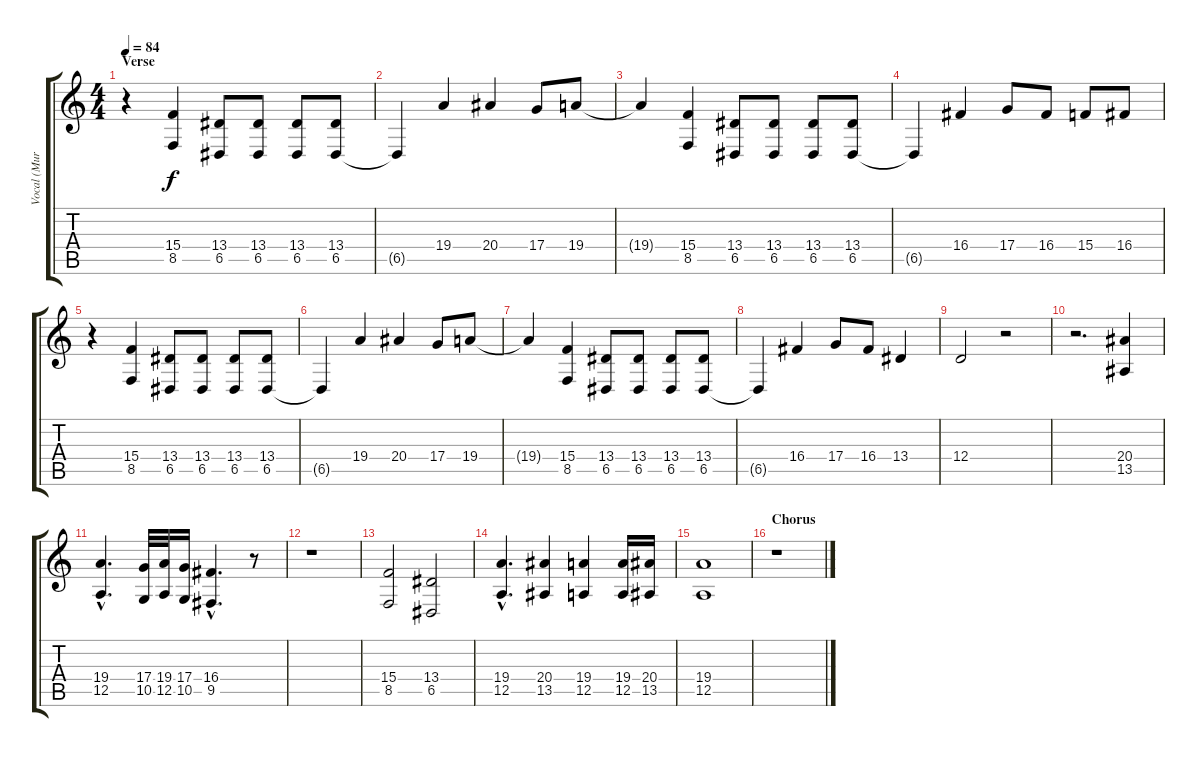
\track ("Vocal (Murat)" "Vocal (Mur") {instrument lead2sawtooth}
\staff {score tabs}
\tuning (E4 B3 G3 D3 A2 E2) {hide}
\ts (4 4)
\section ("" "Verse")
\tempo 84
\clef g2
\ks c
r.4{dy f} (15.4 8.5).4 (13.4 6.5).8 (13.4 6.5).8 (13.4 6.5).8 (13.4 6.5).8 |
6.5{t}.4 19.4.4 20.4.4 17.4.8 19.4.8 |
19.4{t}.4 (15.4 8.5).4 (13.4 6.5).8 (13.4 6.5).8 (13.4 6.5).8 (13.4 6.5).8 |
6.5{t}.4 16.4.4 17.4.8 16.4.8 15.4.8 16.4.8 |
r.4 (15.4 8.5).4 (13.4 6.5).8 (13.4 6.5).8 (13.4 6.5).8 (13.4 6.5).8 |
6.5{t}.4 19.4.4 20.4.4 17.4.8 19.4.8 |
19.4{t}.4 (15.4 8.5).4 (13.4 6.5).8 (13.4 6.5).8 (13.4 6.5).8 (13.4 6.5).8 |
6.5{t}.4 16.4.4 17.4.8 16.4.8 13.4.4 |
12.4.2 r.2 |
r.2{d} (20.4 13.5).4 |
(19.4{hac} 12.5{hac}).4{d} (17.4 10.5).32 (19.4 12.5).32 (17.4 10.5).16 (16.4{hac} 9.5{hac}).4{d} r.8 |
r.1 |
(15.4 8.5).2 (13.4 6.5).2 |
(19.4{hac} 12.5{hac}).4{d} (20.4 13.5).4 (19.4 12.5).4 (19.4 12.5).16 (20.4 13.5).16 |
(19.4 12.5).1 |
\section ("" "Chorus")
r.1
